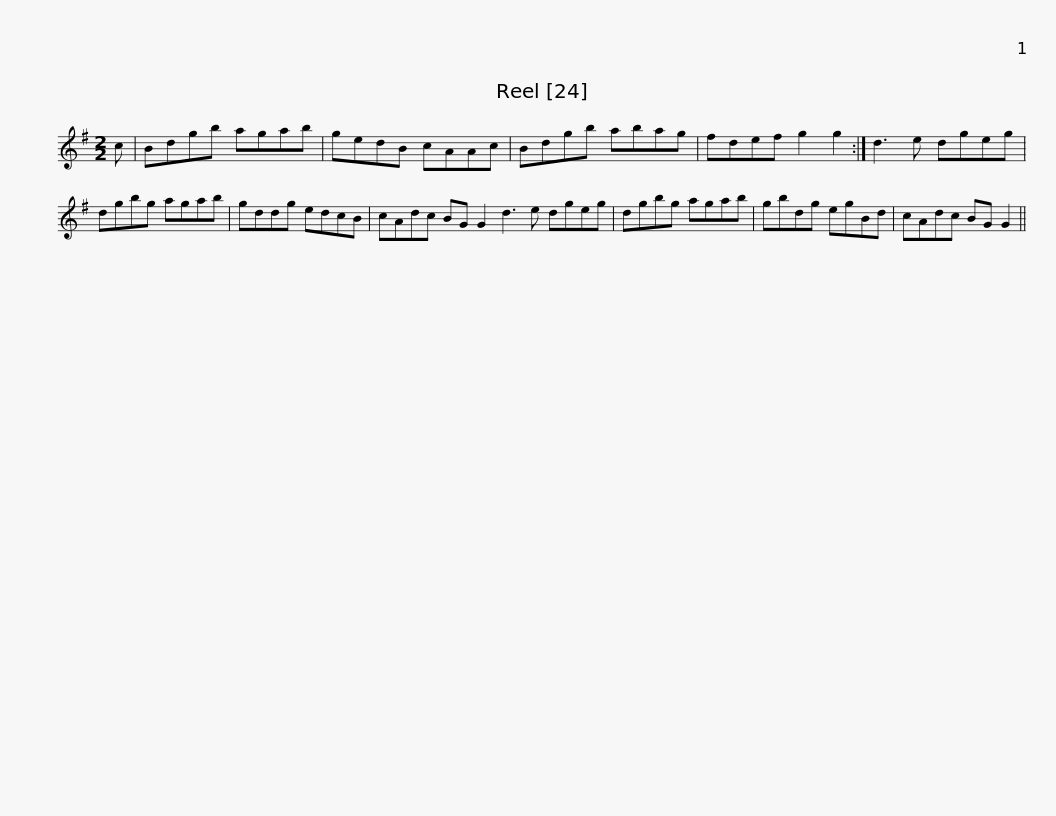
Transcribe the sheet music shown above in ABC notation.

X:1
L:1/8
M:2/2
I:linebreak $
K:G
V:1 treble
V:1
 c | Bdgb agab | gedB cAAc | Bdgb abag | fdef g2 g2 :| %5
 d3 e dgeg |$ dgbg agab | gddg edcB | cAdc BG G2 d3 e dgeg | dgbg agab |$ %10
 gbdg egBd | cAdc BG G2 || %12
